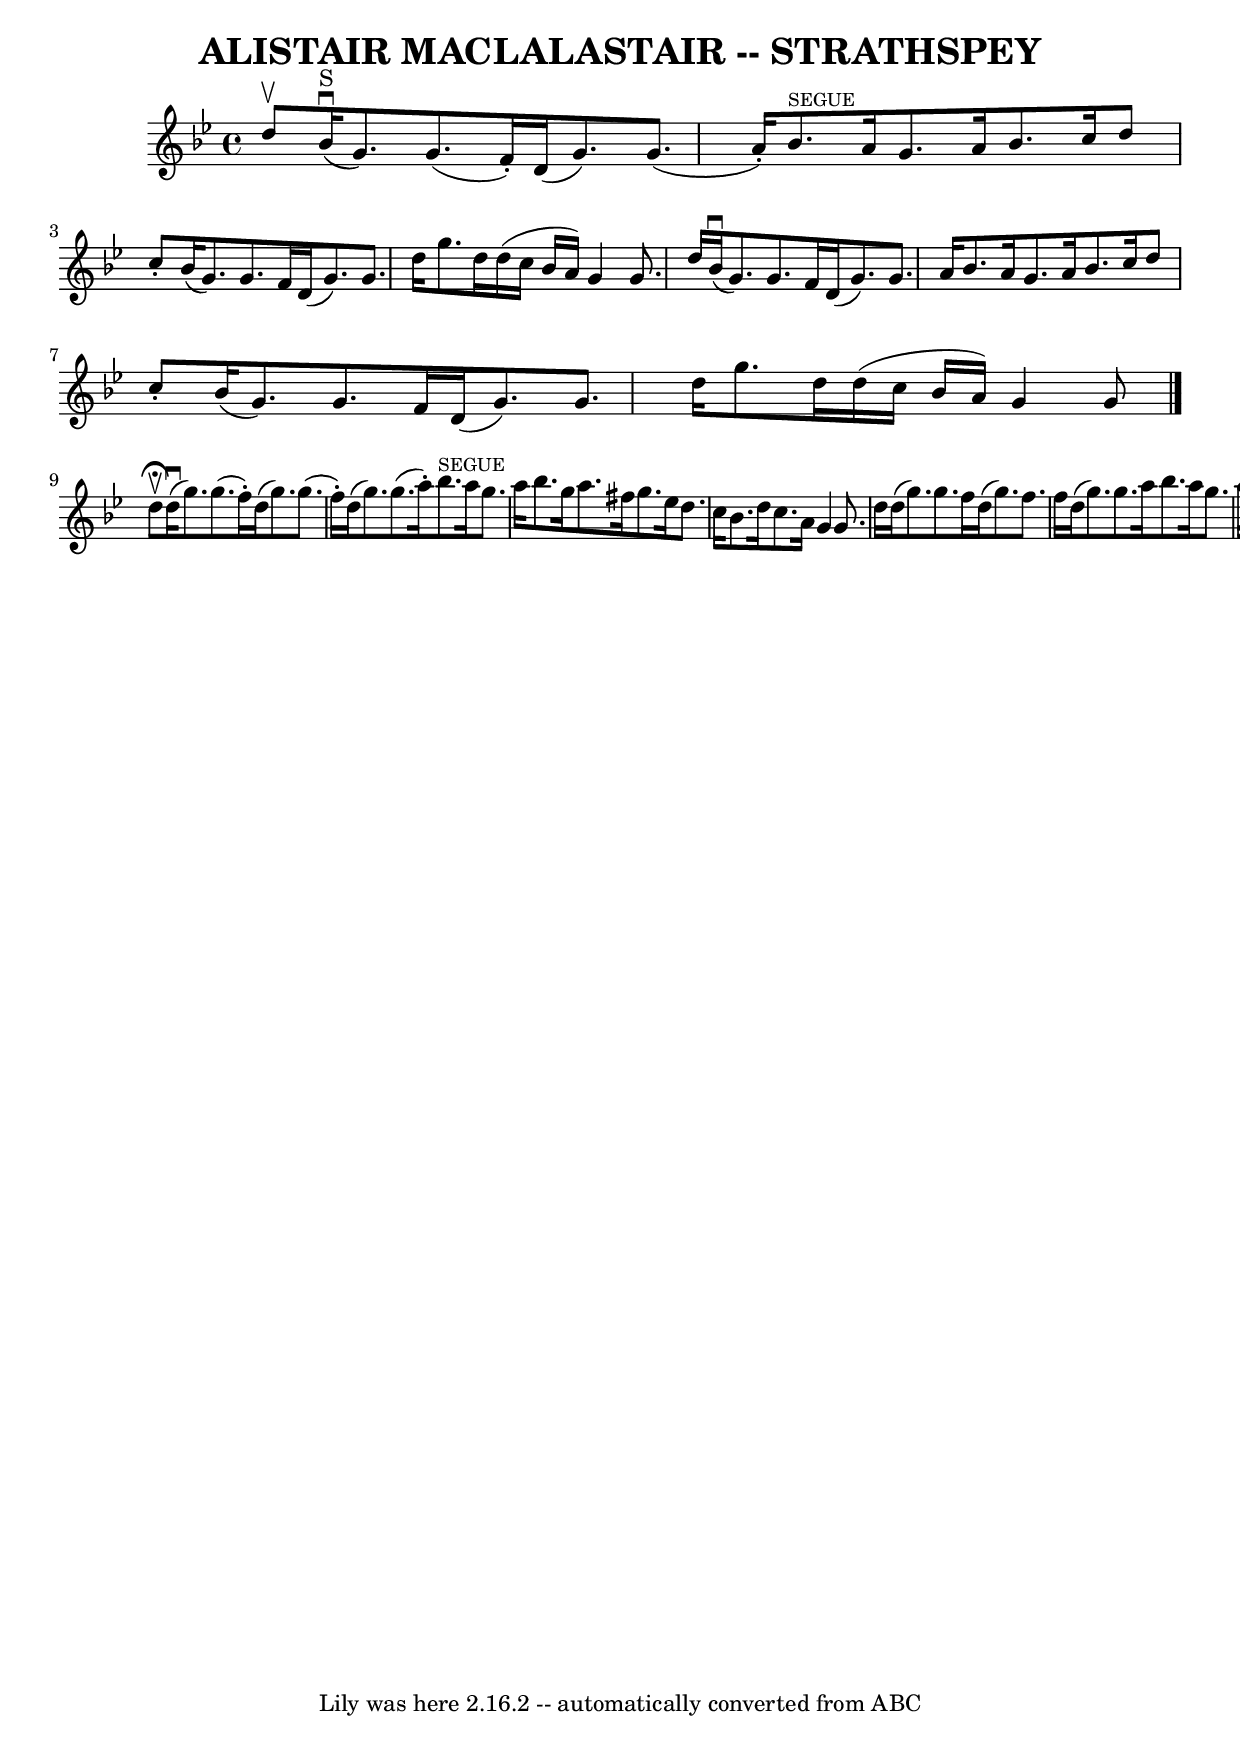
\version "2.16.2"
\include "Mammoth.ily"
\header {
  %% book = "Ryan's Mammoth Collection of Fiddle Tunes"
 crossRefNumber = "1"
 footnotes = ""
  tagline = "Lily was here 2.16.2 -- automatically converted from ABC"
  title = "ALISTAIR MACLALASTAIR -- STRATHSPEY"

}
voicedefault =  {


  \override Staff.TimeSignature #'style = #'C
  \time 4/4
  \key g \minor d''8^\upbow          |
 bf'16^"S"(^\downbow g'8.) g'8. (f'16-.) d'16 (g'8.) g'8. ( a'16-.)    |
 bf'8.^\segue a'16 g'8. a'16 bf'8. c''16 d''8 c''8-.        |
 bf'16 (g'8.) g'8. f'16 d'16 (g'8.) g'8. d''16     |
 g''8. d''16 d''16 ( c''16 bf'16 a'16) g'4 g'8. d''16    |  |
 bf'16 (^\downbow g'8.) g'8. f'16 d'16 (g'8.) g'8. a'16  |
 bf'8. a'16 g'8. a'16 bf'8. c''16 d''8 c''8-.       |
 bf'16 (g'8.) g'8. f'16 d'16 (g'8.) g'8. d''16     |
 g''8. d''16 d''16 (c''16 bf'16 a'16) g'4 g'8    \bar "|." d''8^\fermata^\upbow       |

 d''16 (^\downbow g''8.) g''8. (f''16-.) d''16 (g''8.) g''8. (f''16-.)    |
 d''16 (g''8.) g''8. (a''16-.) bf''8.^\segue a''16 g''8. a''16         |
 bf''8. g''16 a''8. fs''16 g''8. ef''16 d''8. c''16     |
 bf'8. d''16 c''8. a'16 g'4 g'8. d''16     |
 |
 d''16 (g''8.) g''8. f''16 d''16 (g''8.) f''8. f''16     |
 d''16 (g''8.) g''8. a''16 bf''8. a''16 g''8. a''16         |
 bf''8. g''16 a''8. fs''16 g''8. d''16 f''!8. d''16     |
 c''16 (f'8.) f'8. a'16 c''4 d''8.^"D.S."(c''16)     \bar " |."

}

\score{
  <<

    \context Staff="default"
    {
      \voicedefault
      
    }

  >>
  \layout {
    
  }
  \midi {
  }

}
